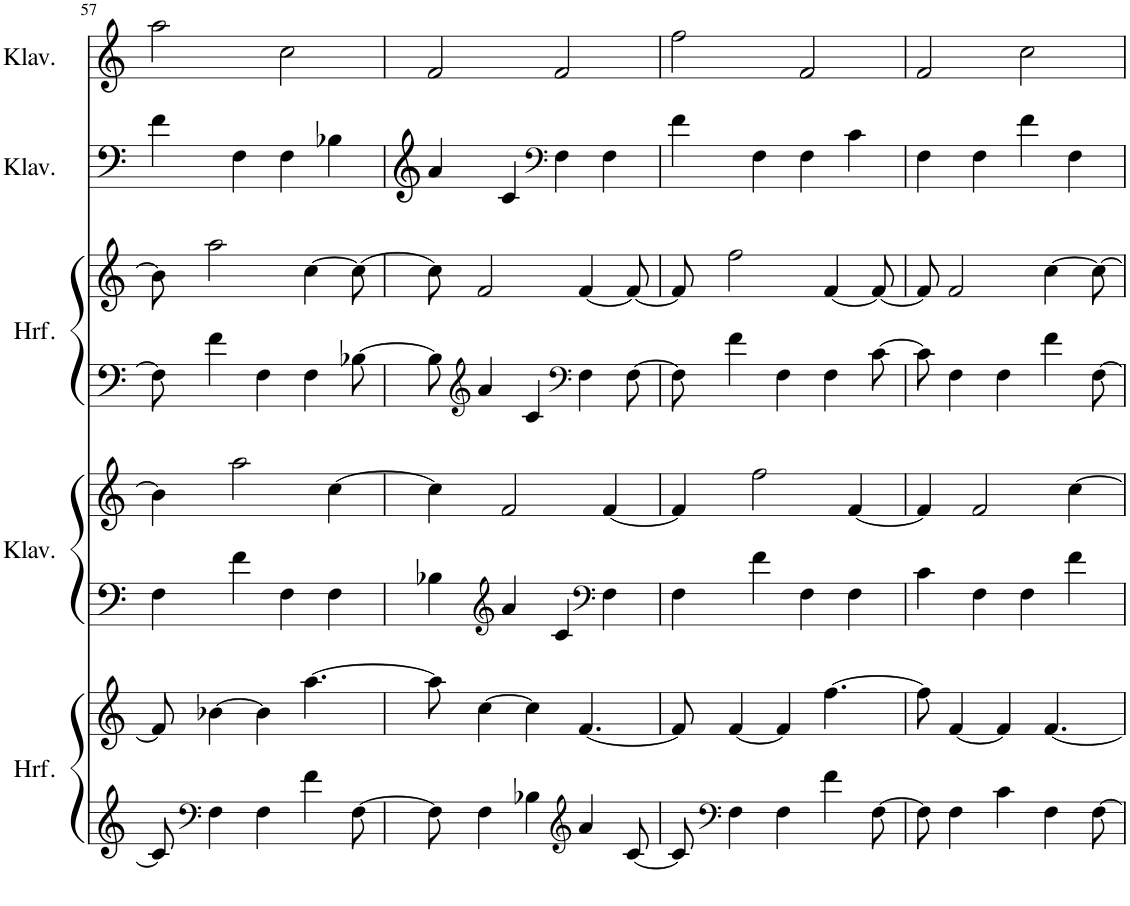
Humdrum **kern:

**kern	**kern	**kern	**kern	**kern	**kern	**kern	**kern
*part5	*part5	*part4	*part4	*part3	*part3	*part2	*part1
*staff8	*staff7	*staff6	*staff5	*staff4	*staff3	*staff2	*staff1
*I"Harfe	*	*I"Klavier	*	*I"Harfe	*	*I"Klavier	*I"Klavier
*I'Hrf.	*	*I'Klav.	*	*I'Hrf.	*	*I'Klav.	*I'Klav.
!!LO:PB:g=z
*clefG2	*clefG2	*clefF4	*clefG2	*clefF4	*clefG2	*clefF4	*clefG2
*k[]	*k[]	*k[]	*k[]	*k[]	*k[]	*k[]	*k[]
*M4/4	*M4/4	*M4/4	*M4/4	*M4/4	*M4/4	*M4/4	*M4/4
=57	=57	=57	=57	=57	=57	=57	=57
8c/]	8f/]	4F\	4b-\]	8F\]	8b-\]	4f\	2aa\
*clefF4	*	*	*	*	*	*	*
4F\	[4b-X\	.	.	4f\	2aa\	.	.
.	.	4f\	2aa\	.	.	4F\	.
4F\	4b-\]	.	.	4F\	.	.	.
.	.	4F\	.	.	.	4F\	2cc\
4f\	[4.aa\	.	.	4F\	[4cc\	.	.
.	.	4F\	[4cc\	.	.	4B-X\	.
[8F\	.	.	.	[8B-X\	8cc\_	.	.
=58	=58	=58	=58	=58	=58	=58	=58
8F\]	8aa\]	4B-X\	4cc\]	8B-\]	8cc\]	4a/	2f/
*	*	*	*	*clefG2	*	*	*
4F\	[4cc\	.	.	4a/	2f/	.	.
*	*	*clefG2	*	*	*	*	*
.	.	4a/	2f/	.	.	4c/	.
4B-X\	4cc\]	.	.	4c/	.	.	.
*	*	*	*	*	*	*clefF4	*
.	.	4c/	.	.	.	4F\	2f/
*clefG2	*	*	*	*clefF4	*	*	*
4a/	[4.f/	.	.	4F\	[4f/	.	.
*	*	*clefF4	*	*	*	*	*
.	.	4F\	[4f/	.	.	4F\	.
[8c/	.	.	.	[8F\	8f/_	.	.
=59	=59	=59	=59	=59	=59	=59	=59
8c/]	8f/]	4F\	4f/]	8F\]	8f/]	4f\	2ff\
*clefF4	*	*	*	*	*	*	*
4F\	[4f/	.	.	4f\	2ff\	.	.
.	.	4f\	2ff\	.	.	4F\	.
4F\	4f/]	.	.	4F\	.	.	.
.	.	4F\	.	.	.	4F\	2f/
4f\	[4.ff\	.	.	4F\	[4f/	.	.
.	.	4F\	[4f/	.	.	4c\	.
[8F\	.	.	.	[8c\	8f/_	.	.
=60	=60	=60	=60	=60	=60	=60	=60
8F\]	8ff\]	4c\	4f/]	8c\]	8f/]	4F\	2f/
4F\	[4f/	.	.	4F\	2f/	.	.
.	.	4F\	2f/	.	.	4F\	.
4c\	4f/]	.	.	4F\	.	.	.
.	.	4F\	.	.	.	4f\	2cc\
4F\	[4.f/	.	.	4f\	[4cc\	.	.
.	.	4f\	[4cc\	.	.	4F\	.
[8F\	.	.	.	[8F\	8cc\_	.	.
=	=	=	=	=	=	=	=
*-	*-	*-	*-	*-	*-	*-	*-
